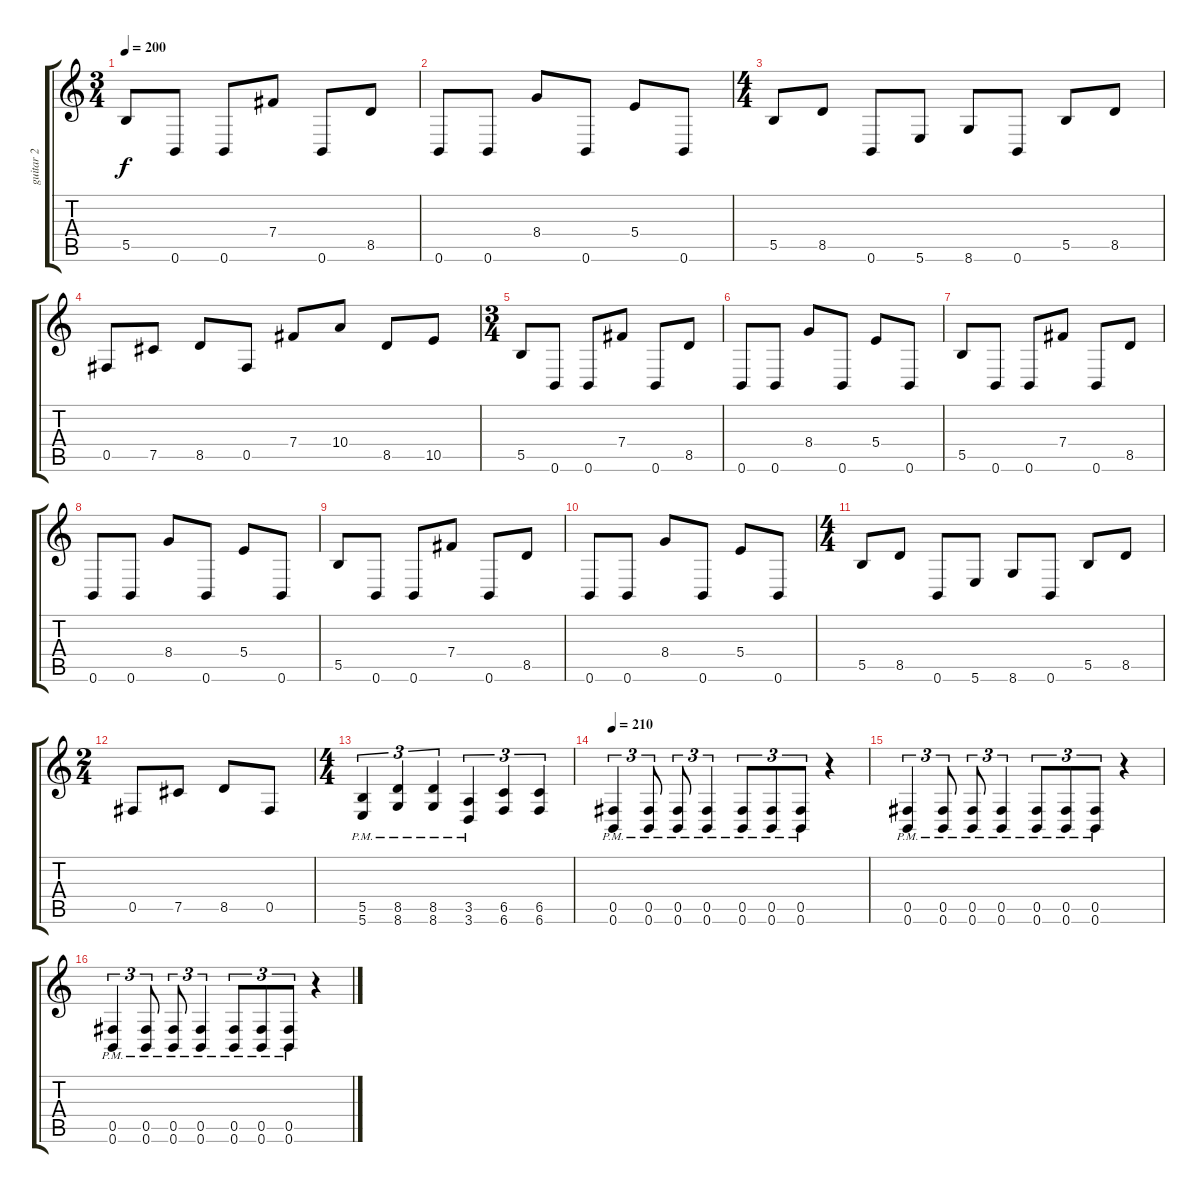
\track ("guitar 2" "guitar 2") {instrument overdrivenguitar}
\staff {score tabs}
\tuning (Db4 Ab3 E3 B2 Gb2 B1) {hide}
\ts (3 4)
\tempo 200
\clef g2
\ks c
5.5.8{dy f} 0.6.8 0.6.8 7.4.8 0.6.8 8.5.8 |
0.6.8 0.6.8 8.4.8 0.6.8 5.4.8 0.6.8 |
\ts (4 4)
5.5.8 8.5.8 0.6.8 5.6.8 8.6.8 0.6.8 5.5.8 8.5.8 |
0.5.8 7.5.8 8.5.8 0.5.8 7.4.8 10.4.8 8.5.8 10.5.8 |
\ts (3 4)
5.5.8 0.6.8 0.6.8 7.4.8 0.6.8 8.5.8 |
0.6.8 0.6.8 8.4.8 0.6.8 5.4.8 0.6.8 |
5.5.8 0.6.8 0.6.8 7.4.8 0.6.8 8.5.8 |
0.6.8 0.6.8 8.4.8 0.6.8 5.4.8 0.6.8 |
5.5.8 0.6.8 0.6.8 7.4.8 0.6.8 8.5.8 |
0.6.8 0.6.8 8.4.8 0.6.8 5.4.8 0.6.8 |
\ts (4 4)
5.5.8 8.5.8 0.6.8 5.6.8 8.6.8 0.6.8 5.5.8 8.5.8 |
\ts (2 4)
0.5.8 7.5.8 8.5.8 0.5.8 |
\ts (4 4)
(5.5{pm} 5.6{pm}).4{tu (3 2)} (8.5{pm} 8.6{pm}).4{tu (3 2)} (8.5{pm} 8.6{pm}).4{tu (3 2)} (3.5{pm} 3.6{pm}).4{tu (3 2)} (6.5 6.6).4{tu (3 2)} (6.5 6.6).4{tu (3 2)} |
\tempo 210
(0.5{pm} 0.6{pm}).4{tu (3 2)} (0.5{pm} 0.6{pm}).8{tu (3 2)} (0.5{pm} 0.6{pm}).8{tu (3 2)} (0.5{pm} 0.6{pm}).4{tu (3 2)} (0.5{pm} 0.6{pm}).8{tu (3 2)} (0.5{pm} 0.6{pm}).8{tu (3 2)} (0.5{pm} 0.6{pm}).8{tu (3 2)} r.4 |
(0.5{pm} 0.6{pm}).4{tu (3 2)} (0.5{pm} 0.6{pm}).8{tu (3 2)} (0.5{pm} 0.6{pm}).8{tu (3 2)} (0.5{pm} 0.6{pm}).4{tu (3 2)} (0.5{pm} 0.6{pm}).8{tu (3 2)} (0.5{pm} 0.6{pm}).8{tu (3 2)} (0.5{pm} 0.6{pm}).8{tu (3 2)} r.4 |
(0.5{pm} 0.6{pm}).4{tu (3 2)} (0.5{pm} 0.6{pm}).8{tu (3 2)} (0.5{pm} 0.6{pm}).8{tu (3 2)} (0.5{pm} 0.6{pm}).4{tu (3 2)} (0.5{pm} 0.6{pm}).8{tu (3 2)} (0.5{pm} 0.6{pm}).8{tu (3 2)} (0.5{pm} 0.6{pm}).8{tu (3 2)} r.4
